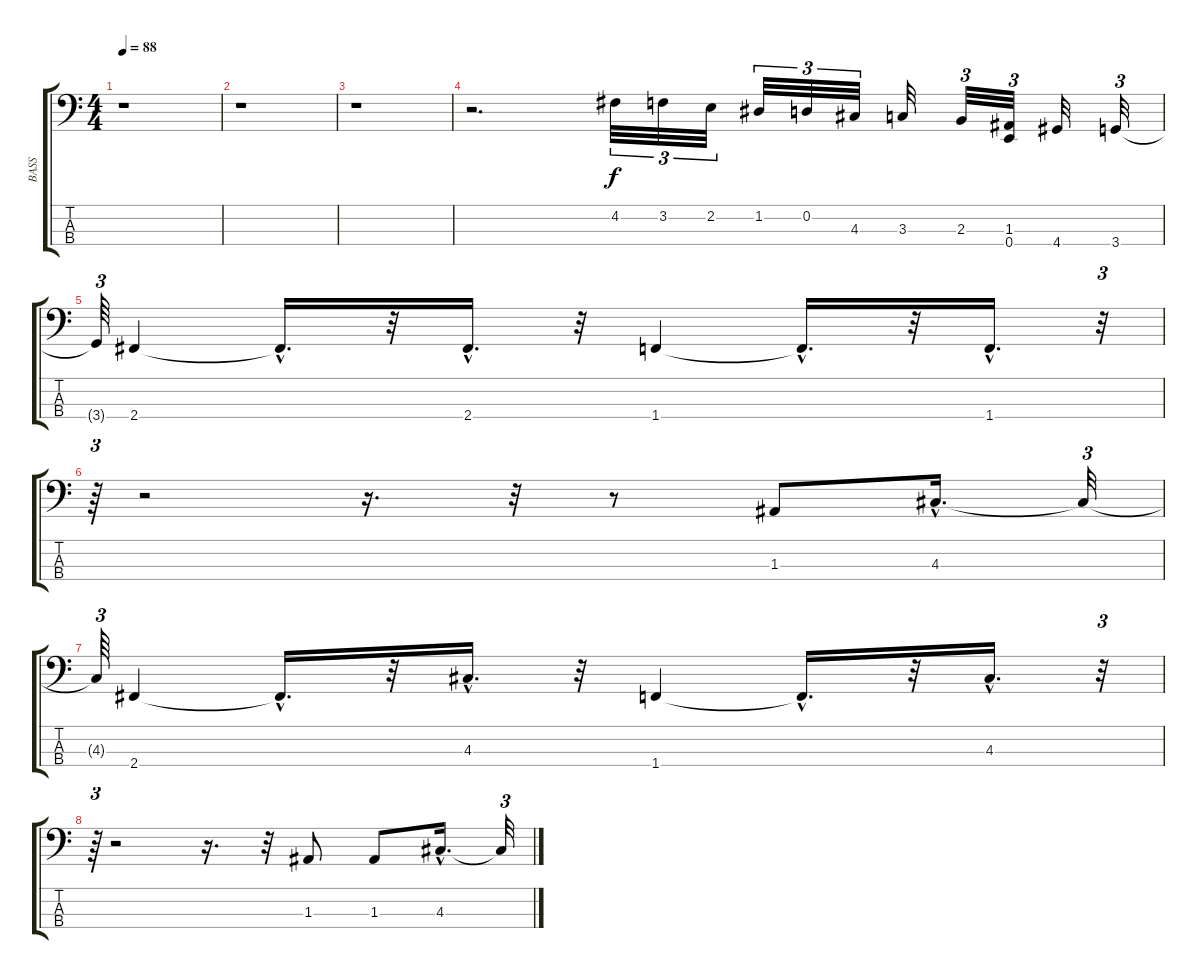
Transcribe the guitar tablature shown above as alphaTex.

\track ("BASS" "BASS") {instrument electricbassfinger}
\staff {score tabs}
\tuning (G2 D2 A1 E1) {hide}
\ts (4 4)
\tempo 88
\clef f4
\ks c
r.1{dy f instrument electricbassfinger} |
r.1 |
r.1 |
r.2{d} 4.2.32{tu (3 2)} 3.2.32{tu (3 2)} 2.2.32{tu (3 2)} 1.2.32{tu (3 2)} 0.2.32{tu (3 2)} 4.3.32{tu (3 2)} 3.3.32 2.3.32{tu (3 2)} (1.3 0.4).32{tu (3 2)} 4.4.32 3.4.32{tu (3 2)} |
3.4{t}.64{tu (3 2)} 2.4.4 2.4{hac t}.16{d} r.32 2.4{hac}.16{d} r.32 1.4.4 1.4{hac t}.16{d} r.32 1.4{hac}.16{d} r.32{tu (3 2)} |
r.64{tu (3 2)} r.2 r.16{d} r.32 r.8 1.3.8 4.3{hac}.16{d} 4.3{t}.32{tu (3 2)} |
4.3{t}.64{tu (3 2)} 2.4.4 2.4{hac t}.16{d} r.32 4.3{hac}.16{d} r.32 1.4.4 1.4{hac t}.16{d} r.32 4.3{hac}.16{d} r.32{tu (3 2)} |
r.64{tu (3 2)} r.2 r.16{d} r.32 1.3.8 1.3.8 4.3{hac}.16{d} 4.3{t}.32{tu (3 2)}
